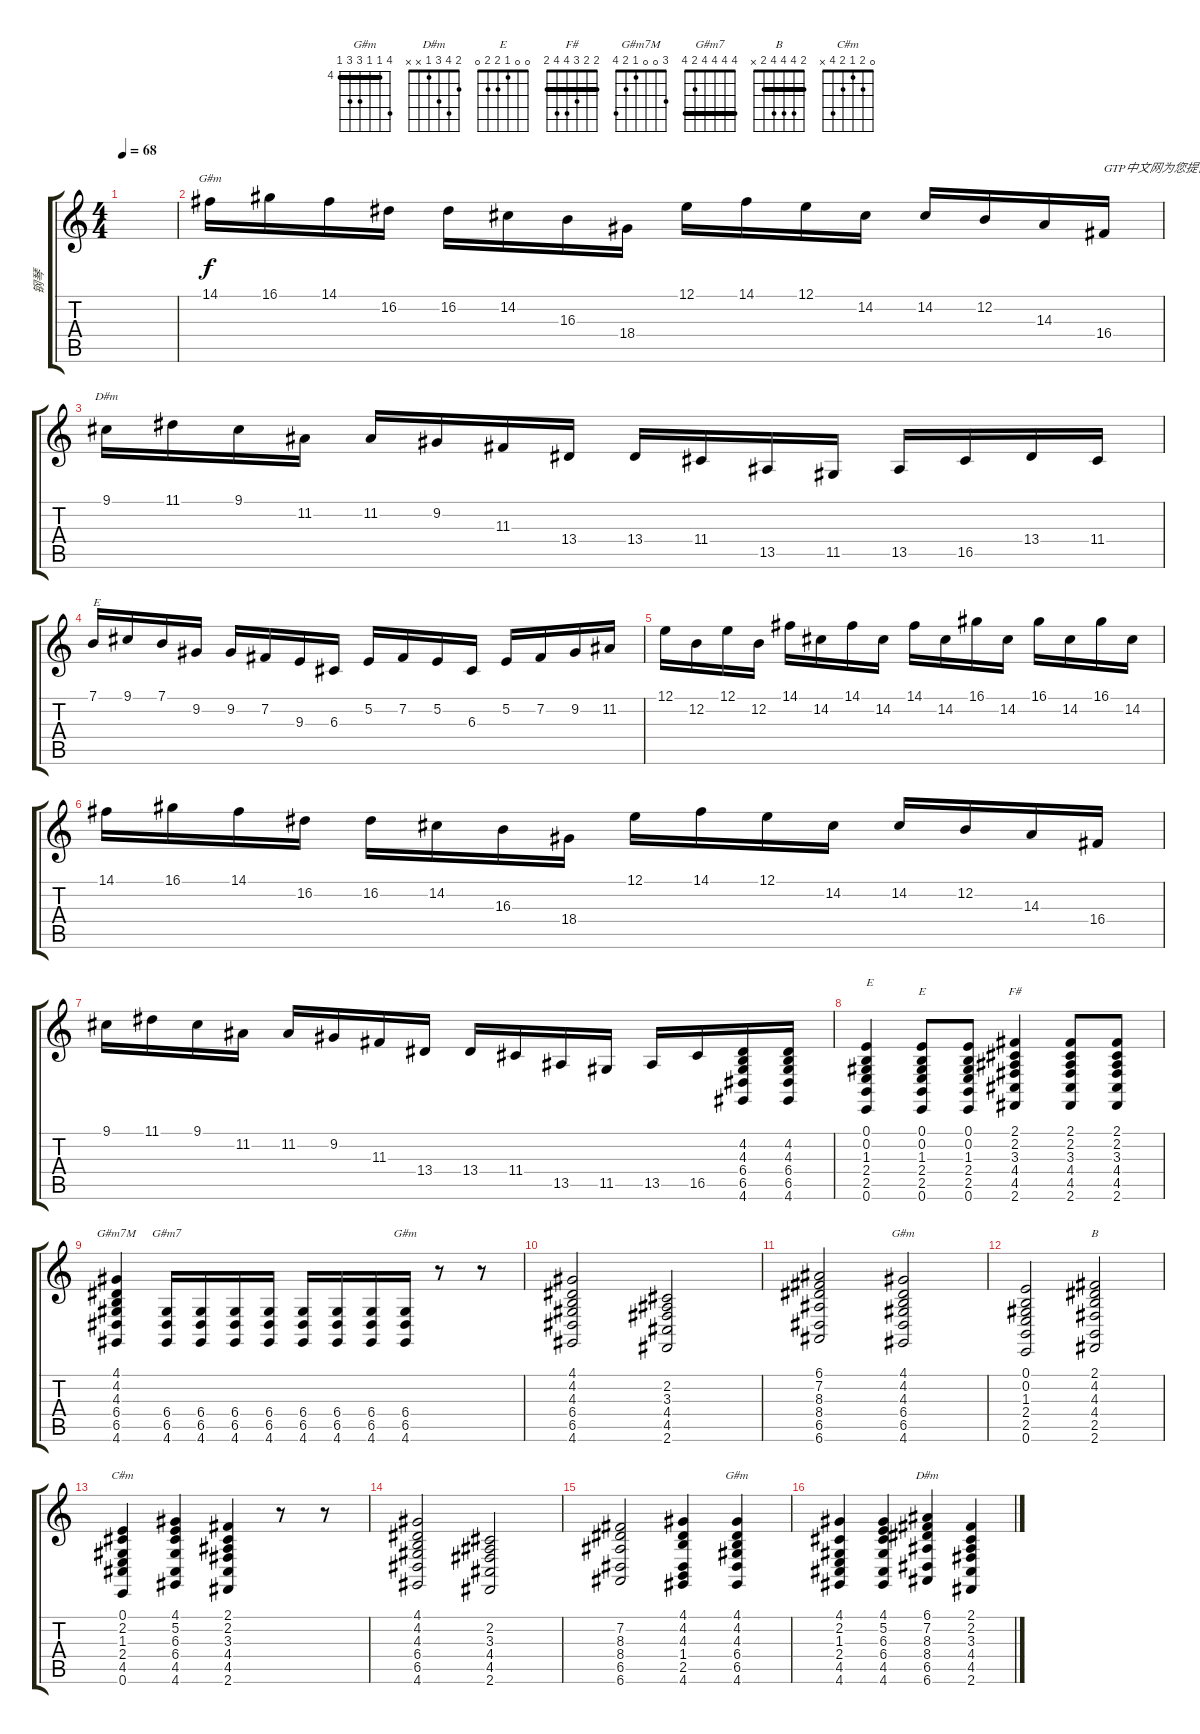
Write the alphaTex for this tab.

\track ("钢琴" "钢琴") {instrument acousticgrandpiano}
\staff {score tabs}
\tuning (E4 B3 G3 D3 A2 E2) {hide}
\chord ("G#m" 4 4 4 6 6 4) {firstfret 4 barre 4}
\chord ("D#m" 6 7 8 8 6 x) {firstfret 6 barre 6}
\chord ("E" 0 0 1 2 2 0)
\chord ("F#" 2 2 3 4 4 2) {barre 2}
\chord ("G#m7M" 3 0 0 1 2 4)
\chord ("G#m7" 4 4 4 4 2 4) {barre 4}
\chord ("G#m" x 0 1 1 2 4)
\chord ("G#m" 4 4 4 1 2 4) {barre 4}
\chord ("B" 2 4 4 4 2 x) {barre 2}
\chord ("C#m" 0 2 1 2 4 x)
\chord ("G#m" 7 4 4 6 6 4) {firstfret 4 barre 4}
\chord ("D#m" 2 4 3 1 x x)
\ts (4 4)
\tempo 68
\clef g2
\ks c
|
14.1.16{ch "G#m"} 16.1.16 14.1.16 16.2.16 16.2.16 14.2.16 16.3.16 18.4.16 12.1.16 14.1.16 12.1.16 14.2.16 14.2.16 12.2.16 14.3.16 16.4.16{txt "GTP中文网为您提供优秀的谱子"} |
9.1.16{ch "D#m"} 11.1.16 9.1.16 11.2.16 11.2.16 9.2.16 11.3.16 13.4.16 13.4.16 11.4.16 13.5.16 11.5.16 13.5.16 16.5.16 13.4.16 11.4.16 |
7.1.16{txt "E"} 9.1.16 7.1.16 9.2.16 9.2.16 7.2.16 9.3.16 6.3.16 5.2.16 7.2.16 5.2.16 6.3.16 5.2.16 7.2.16 9.2.16 11.2.16 |
12.1.16 12.2.16 12.1.16 12.2.16 14.1.16 14.2.16 14.1.16 14.2.16 14.1.16 14.2.16 16.1.16 14.2.16 16.1.16 14.2.16 16.1.16 14.2.16 |
14.1.16 16.1.16 14.1.16 16.2.16 16.2.16 14.2.16 16.3.16 18.4.16 12.1.16 14.1.16 12.1.16 14.2.16 14.2.16 12.2.16 14.3.16 16.4.16 |
9.1.16 11.1.16 9.1.16 11.2.16 11.2.16 9.2.16 11.3.16 13.4.16 13.4.16 11.4.16 13.5.16 11.5.16 13.5.16 16.5.16 (4.2 4.3 6.4 6.5 4.6).16 (4.2 4.3 6.4 6.5 4.6).16 |
(0.1 0.2 1.3 2.4 2.5 0.6).4{txt "E"} (0.1 0.2 1.3 2.4 2.5 0.6).8{ch "E"} (0.1 0.2 1.3 2.4 2.5 0.6).8 (2.1 2.2 3.3 4.4 4.5 2.6).4{ch "F#"} (2.1 2.2 3.3 4.4 4.5 2.6).8 (2.1 2.2 3.3 4.4 4.5 2.6).8 |
(4.1 4.2 4.3 6.4 6.5 4.6).4{ch "G#m7M"} (6.4 6.5 4.6).16{ch "G#m7"} (6.4 6.5 4.6).16 (6.4 6.5 4.6).16 (6.4 6.5 4.6).16 (6.4 6.5 4.6).16 (6.4 6.5 4.6).16 (6.4 6.5 4.6).16 (6.4 6.5 4.6).16{ch "G#m"} r.8 r.8 |
(4.1 4.2 4.3 6.4 6.5 4.6).2 (2.2 3.3 4.4 4.5 2.6).2 |
(6.1 7.2 8.3 8.4 6.5 6.6).2 (4.1 4.2 4.3 6.4 6.5 4.6).2{ch "G#m"} |
(0.1 0.2 1.3 2.4 2.5 0.6).2 (2.1 4.2 4.3 4.4 2.5 2.6).2{ch "B"} |
(0.1 2.2 1.3 2.4 4.5 0.6).4{ch "C#m"} (4.1 5.2 6.3 6.4 4.5 4.6).4 (2.1 2.2 3.3 4.4 4.5 2.6).4 r.8 r.8 |
(4.1 4.2 4.3 6.4 6.5 4.6).2 (2.2 3.3 4.4 4.5 2.6).2 |
(7.2 8.3 8.4 6.5 6.6).2 (4.1 4.2 4.3 1.4 2.5 4.6).4 (4.1 4.2 4.3 6.4 6.5 4.6).4{ch "G#m"} |
(4.1 2.2 1.3 2.4 4.5 4.6).4 (4.1 5.2 6.3 6.4 4.5 4.6).4 (6.1 7.2 8.3 8.4 6.5 6.6).4{ch "D#m"} (2.1 2.2 3.3 4.4 4.5 2.6).4
